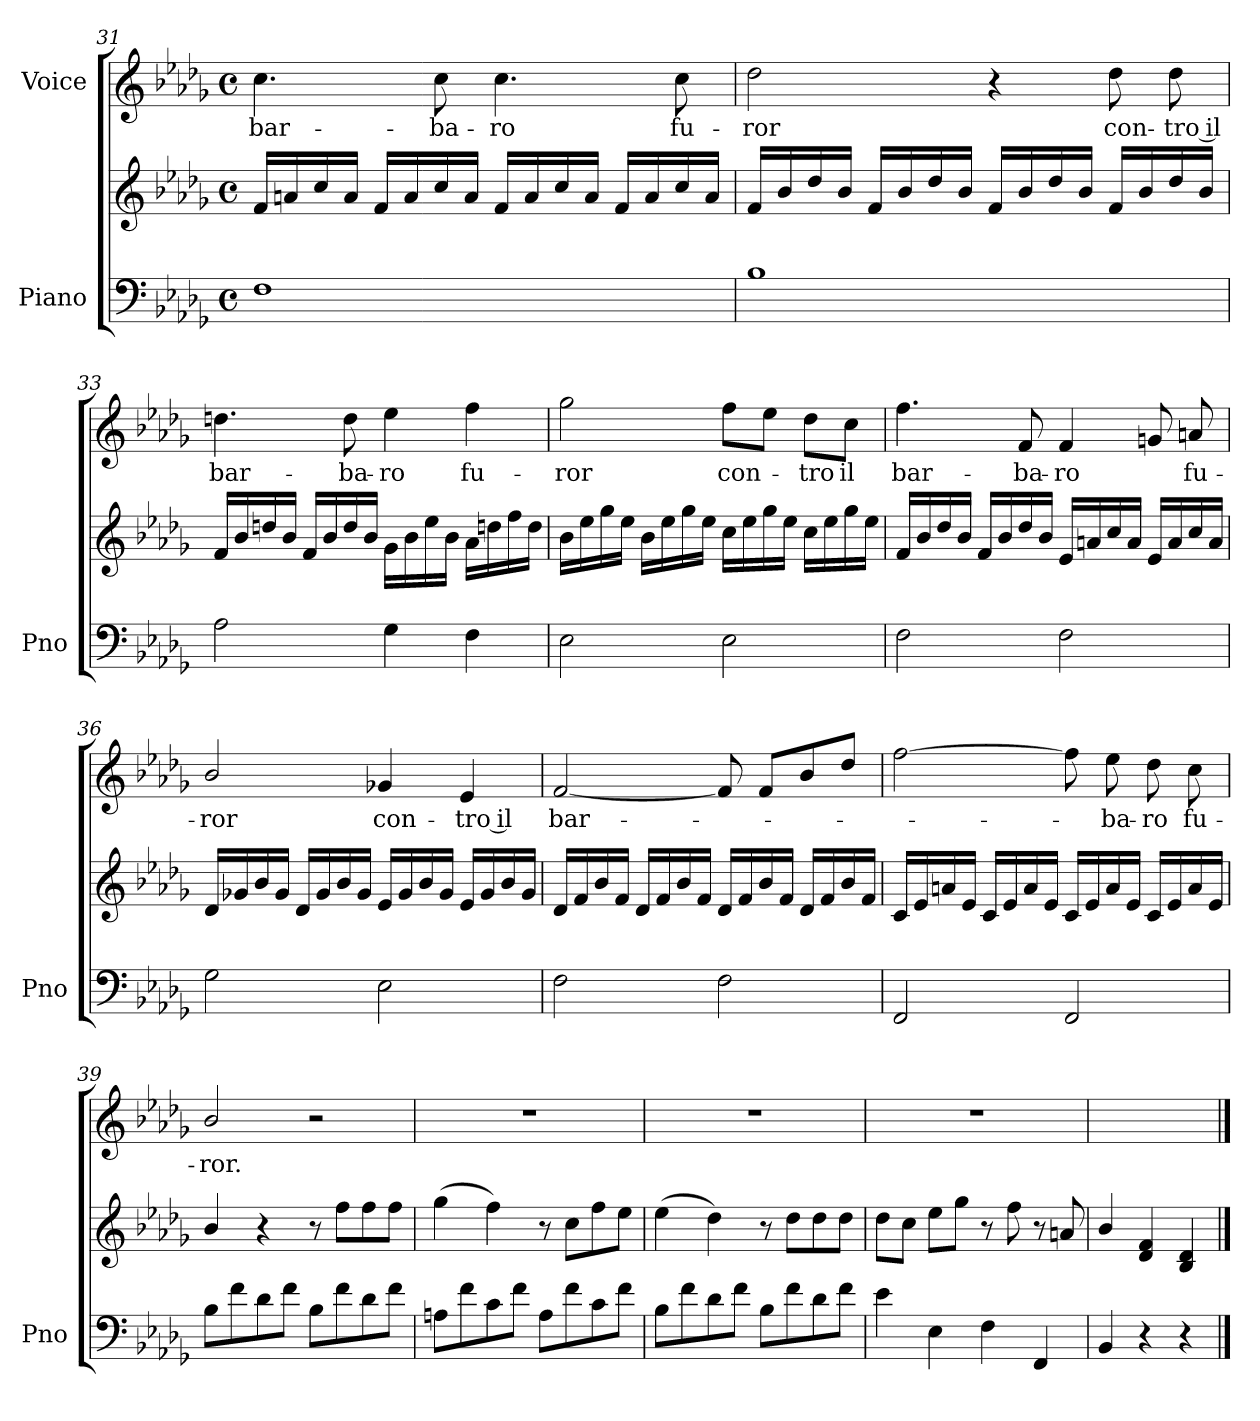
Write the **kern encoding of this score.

**kern	**kern	**kern	**text
*part2	*part2	*part1	*part1
*staff3	*staff2	*staff1	*staff1
*I"Piano	*	*I"Voice	*
*I'Pno	*	*	*
*clefF4	*clefG2	*clefG2	*
*k[b-e-a-d-g-]	*k[b-e-a-d-g-]	*k[b-e-a-d-g-]	*
*M4/4	*M4/4	*M4/4	*
*met(c)	*met(c)	*met(c)	*
=31	=31	=31	=31
1F	16f/LL	4.cc\	bar-
.	16an/	.	.
.	16cc/	.	.
.	16a/JJ	.	.
.	16f/LL	.	.
.	16a/	.	.
.	16cc/	8cc\	-ba-
.	16a/JJ	.	.
.	16f/LL	4.cc\	-ro
.	16a/	.	.
.	16cc/	.	.
.	16a/JJ	.	.
.	16f/LL	.	.
.	16a/	.	.
.	16cc/	8cc\	fu-
.	16a/JJ	.	.
=32	=32	=32	=32
1B-	16f/LL	2dd-\	-ror
.	16b-/	.	.
.	16dd-/	.	.
.	16b-/JJ	.	.
.	16f/LL	.	.
.	16b-/	.	.
.	16dd-/	.	.
.	16b-/JJ	.	.
.	16f/LL	4r	.
.	16b-/	.	.
.	16dd-/	.	.
.	16b-/JJ	.	.
.	16f/LL	8dd-\	con-
.	16b-/	.	.
.	16dd-/	8dd-\	-tro il
.	16b-/JJ	.	.
=33	=33	=33	=33
2A-\	16f/LL	4.ddn\	bar-
.	16b-/	.	.
.	16ddn/	.	.
.	16b-/JJ	.	.
.	16f/LL	.	.
.	16b-/	.	.
.	16dd/	8dd\	-ba-
.	16b-/JJ	.	.
4G-\	16g-\LL	4ee-\	-ro
.	16b-\	.	.
.	16ee-\	.	.
.	16b-\JJ	.	.
4F\	16a-\LL	4ff\	fu-
.	16ddn\	.	.
.	16ff\	.	.
.	16dd\JJ	.	.
=34	=34	=34	=34
2E-\	16b-\LL	2gg-\	-ror
.	16ee-\	.	.
.	16gg-\	.	.
.	16ee-\JJ	.	.
.	16b-\LL	.	.
.	16ee-\	.	.
.	16gg-\	.	.
.	16ee-\JJ	.	.
2E-\	16cc\LL	8ff\L	con-
.	16ee-\	.	.
.	16gg-\	8ee-\J	.
.	16ee-\JJ	.	.
.	16cc\LL	8dd-\L	-tro
.	16ee-\	.	.
.	16gg-\	8cc\J	il
.	16ee-\JJ	.	.
=35	=35	=35	=35
2F\	16f/LL	4.ff\	bar-
.	16b-/	.	.
.	16dd-/	.	.
.	16b-/JJ	.	.
.	16f/LL	.	.
.	16b-/	.	.
.	16dd-/	8f/	-ba-
.	16b-/JJ	.	.
2F\	16e-/LL	4f/	-ro
.	16an/	.	.
.	16cc/	.	.
.	16a/JJ	.	.
.	16e-/LL	8gn/	.
.	16a/	.	.
.	16cc/	8an/	fu-
.	16a/JJ	.	.
=36	=36	=36	=36
2G-\	16d-/LL	2b-/	-ror
.	16g-X/	.	.
.	16b-/	.	.
.	16g-/JJ	.	.
.	16d-/LL	.	.
.	16g-/	.	.
.	16b-/	.	.
.	16g-/JJ	.	.
2E-\	16e-/LL	4g-X/	con-
.	16g-/	.	.
.	16b-/	.	.
.	16g-/JJ	.	.
.	16e-/LL	4e-/	-tro il
.	16g-/	.	.
.	16b-/	.	.
.	16g-/JJ	.	.
=37	=37	=37	=37
2F\	16d-/LL	[2f/	bar-
.	16f/	.	.
.	16b-/	.	.
.	16f/JJ	.	.
.	16d-/LL	.	.
.	16f/	.	.
.	16b-/	.	.
.	16f/JJ	.	.
2F\	16d-/LL	8f/]	.
.	16f/	.	.
.	16b-/	8f/L	.
.	16f/JJ	.	.
.	16d-/LL	8b-/	.
.	16f/	.	.
.	16b-/	8dd-/J	.
.	16f/JJ	.	.
=38	=38	=38	=38
2FF/	16c/LL	[2ff\	.
.	16e-/	.	.
.	16an/	.	.
.	16e-/JJ	.	.
.	16c/LL	.	.
.	16e-/	.	.
.	16a/	.	.
.	16e-/JJ	.	.
2FF/	16c/LL	8ff\]	.
.	16e-/	.	.
.	16a/	8ee-\	-ba-
.	16e-/JJ	.	.
.	16c/LL	8dd-\	-ro
.	16e-/	.	.
.	16a/	8cc\	fu-
.	16e-/JJ	.	.
=39	=39	=39	=39
8B-\L	4b-/	2b-/	-ror.
8f\	.	.	.
8d-\	4r	.	.
8f\J	.	.	.
8B-\L	8r	2r	.
8f\	8ff\L	.	.
8d-\	8ff\	.	.
8f\J	8ff\J	.	.
=40	=40	=40	=40
8An\L	(4gg-\	1r	.
8f\	.	.	.
8c\	4ff\)	.	.
8f\J	.	.	.
8A\L	8r	.	.
8f\	8cc\L	.	.
8c\	8ff\	.	.
8f\J	8ee-\J	.	.
=41	=41	=41	=41
8B-\L	(4ee-\	1r	.
8f\	.	.	.
8d-\	4dd-\)	.	.
8f\J	.	.	.
8B-\L	8r	.	.
8f\	8dd-\L	.	.
8d-\	8dd-\	.	.
8f\J	8dd-\J	.	.
=42	=42	=42	=42
4e-\	8dd-\L	1r	.
.	8cc\J	.	.
4E-\	8ee-\L	.	.
.	8gg-\J	.	.
4F\	8r	.	.
.	8ff\	.	.
4FF/	8r	.	.
.	8an/	.	.
=43	=43	=43	=43
4BB-/	4b-/	4ryy	.
4r	4d-/ 4f/	4ryy	.
4r	4B-/ 4d-/	4ryy	.
==	==	==	==
*-	*-	*-	*-
